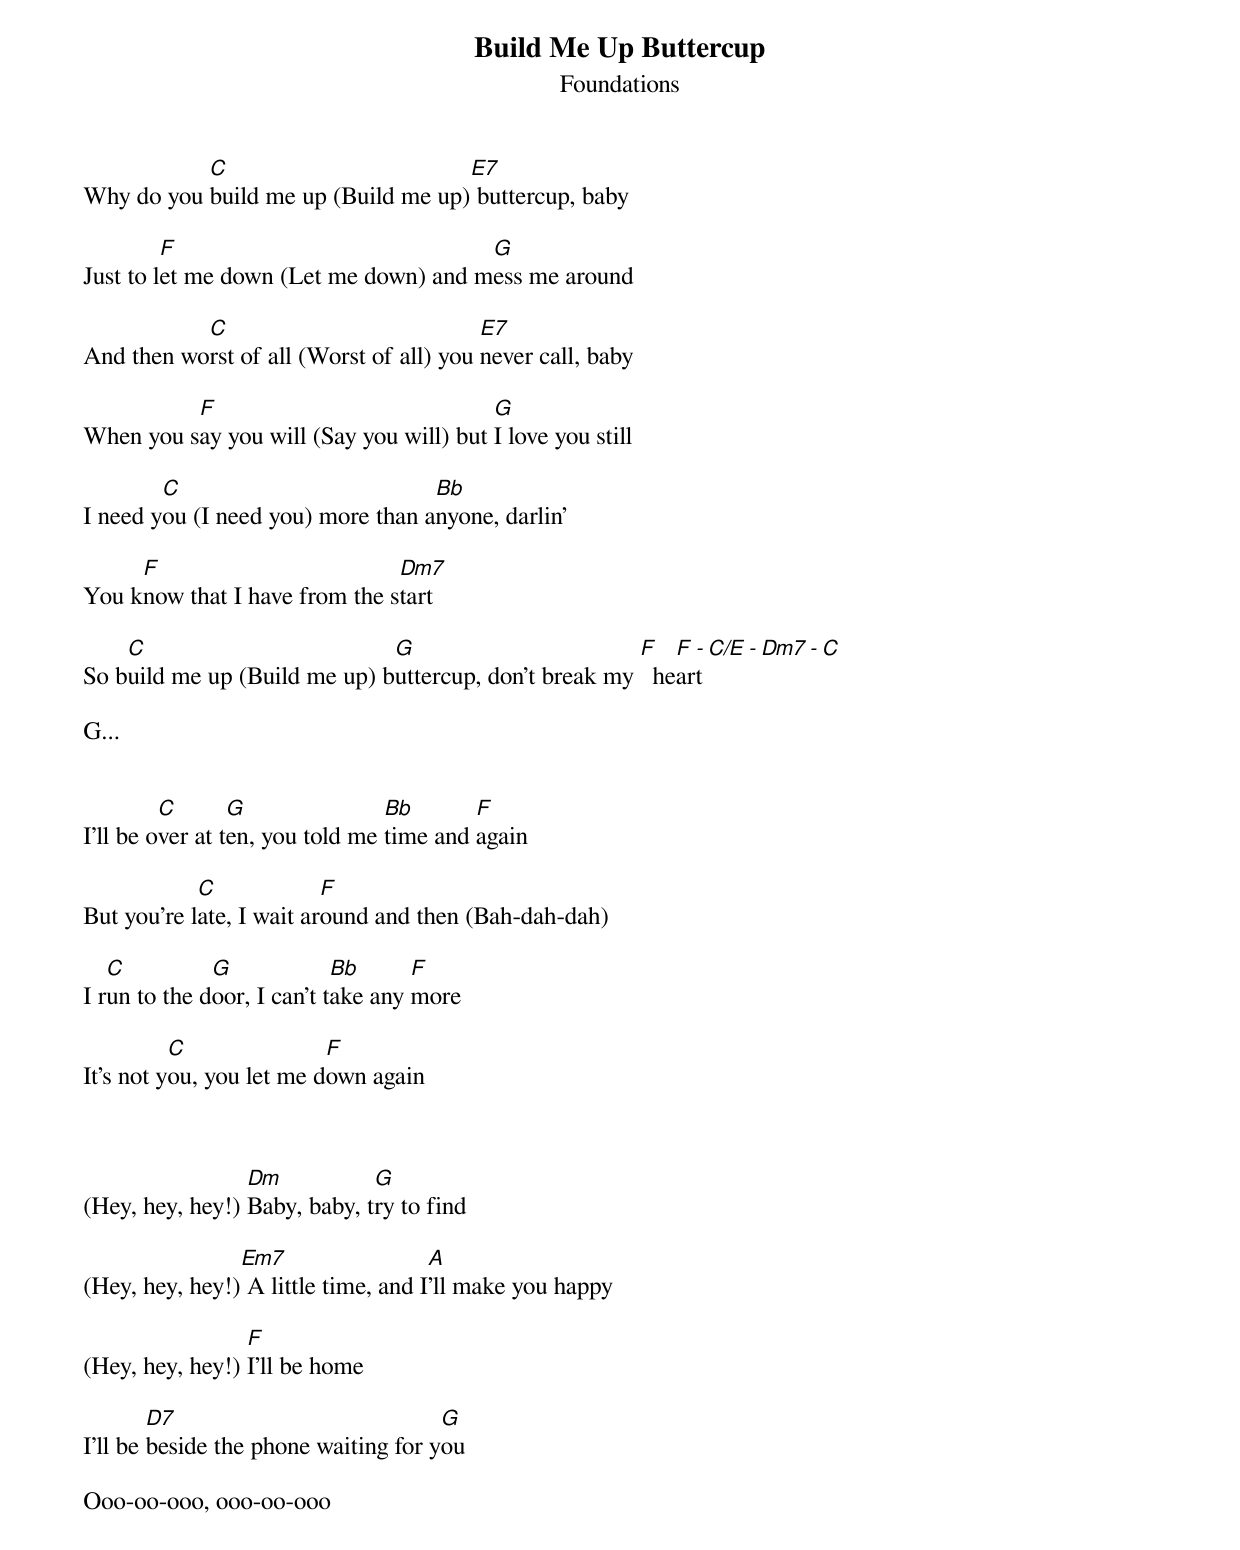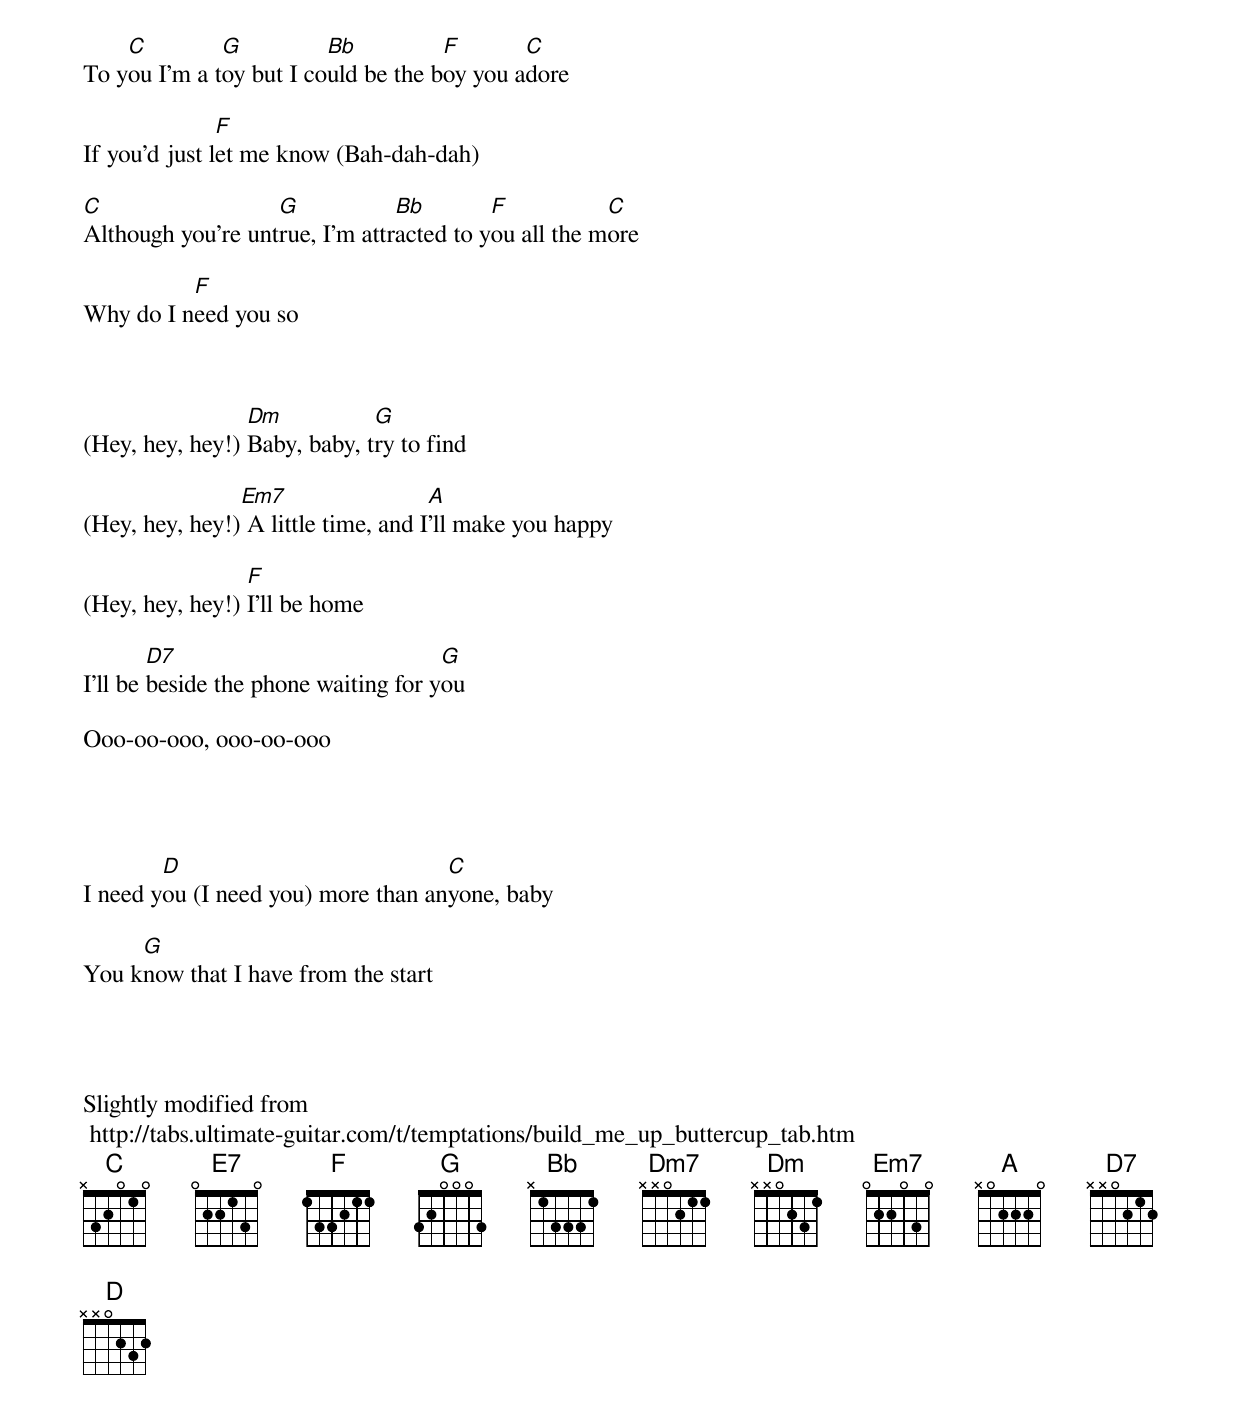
Build Me Up Buttercup
Foundations

           C                        E7
Why do you build me up (Build me up) buttercup, baby

         F                             G
Just to let me down (Let me down) and mess me around

           C                             E7
And then worst of all (Worst of all) you never call, baby

          F                              G
When you say you will (Say you will) but I love you still

        C                          Bb
I need you (I need you) more than anyone, darlin'

     F                         Dm7
You know that I have from the start

    C                         G                        F   F - C/E - Dm7 - C
So build me up (Build me up) buttercup, don't break my   heart

G...


         C       G               Bb       F
I'll be over at ten, you told me time and again

            C             F
But you're late, I wait around and then (Bah-dah-dah)

   C          G             Bb      F
I run to the door, I can't take any more

          C               F
It's not you, you let me down again



                 Dm           G
(Hey, hey, hey!) Baby, baby, try to find

                Em7                  A
(Hey, hey, hey!) A little time, and I'll make you happy

                 F
(Hey, hey, hey!) I'll be home

        D7                            G
I'll be beside the phone waiting for you

Ooo-oo-ooo, ooo-oo-ooo




    C         G          Bb          F       C
To you I'm a toy but I could be the boy you adore

               F
If you'd just let me know (Bah-dah-dah)

C                  G            Bb        F           C
Although you're untrue, I'm attracted to you all the more

          F
Why do I need you so



                 Dm           G
(Hey, hey, hey!) Baby, baby, try to find

                Em7                  A
(Hey, hey, hey!) A little time, and I'll make you happy

                 F
(Hey, hey, hey!) I'll be home

        D7                            G
I'll be beside the phone waiting for you

Ooo-oo-ooo, ooo-oo-ooo




        D                           C
I need you (I need you) more than anyone, baby

     G
You know that I have from the start




Slightly modified from
 http://tabs.ultimate-guitar.com/t/temptations/build_me_up_buttercup_tab.htm
